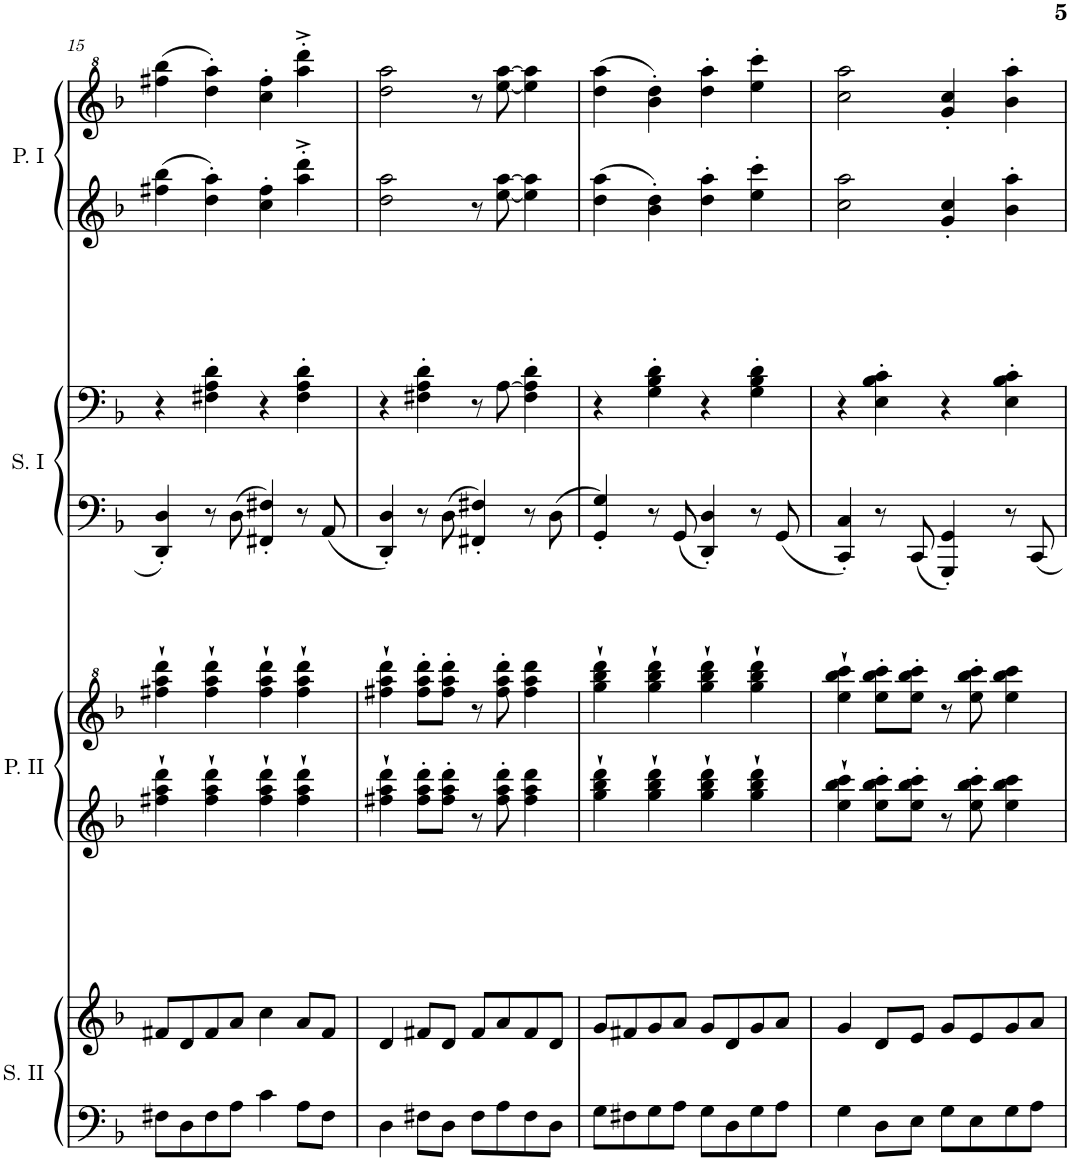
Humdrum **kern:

**kern	**kern	**kern	**kern	**kern	**kern	**kern	**kern
*part4	*part4	*part3	*part3	*part2	*part2	*part1	*part1
*staff8	*staff7	*staff6	*staff5	*staff4	*staff3	*staff2	*staff1
*I"Secondo II	*	*I"Primo II	*	*I"Secondo I	*	*I"Primo I	*
*I'S. II	*	*I'P. II	*	*I'S. I	*	*I'P. I	*
!!LO:PB:g=z
*clefF4	*clefG2	*clefG2	*clefG^2	*clefF4	*clefF4	*clefG2	*clefG^2
*k[b-]	*k[b-]	*k[b-]	*k[b-]	*k[b-]	*k[b-]	*k[b-]	*k[b-]
*M2/2	*M2/2	*M2/2	*M2/2	*M2/2	*M2/2	*M2/2	*M2/2
*met(c|)	*met(c|)	*met(c|)	*met(c|)	*met(c|)	*met(c|)	*met(c|)	*met(c|)
=15	=15	=15	=15	=15	=15	=15	=15
8F#X\L	8f#X/L	4ff#X\` 4aa\` 4ddd\`	4fff#X\` 4aaa\` 4dddd\`	4DD/' 4D/'	4r	4ff#X\ 4bb-\	(4fff#X\ 4bbb-\
8D\	8d/	.	.	.	.	.	.
8F#\	8f#/	4ff#\` 4aa\` 4ddd\`	4fff#\` 4aaa\` 4dddd\`	8r	4F#X\' 4A\' 4d\'	4dd\' 4aa\'	4ddd\' 4aaa\')
8A\J	8a/J	.	.	8D\	.	.	.
4c\	4cc\	4ff#\` 4aa\` 4ddd\`	4fff#\` 4aaa\` 4dddd\`	4FF#X/' 4F#X/'	4r	4cc\' 4ff#\'	4ccc\' 4fff#\'
8A\L	8a/L	4ff#\` 4aa\` 4ddd\`	4fff#\` 4aaa\` 4dddd\`	8r	4F#\' 4A\' 4d\'	4aa\'>^> 4ddd\'>^>	4aaa\'>^> 4dddd\'>^>
8F#\J	8f#/J	.	.	8AA/	.	.	.
=16	=16	=16	=16	=16	=16	=16	=16
4D\	4d/	4ff#X\` 4aa\` 4ddd\`	4fff#X\` 4aaa\` 4dddd\`	4DD/' 4D/'	4r	2dd\ 2aa\	2ddd\ 2aaa\
8F#X\L	8f#X/L	8ff#\'> 8aa\'> 8ddd\'>L	8fff#\'> 8aaa\'> 8dddd\'>L	8r	4F#X\' 4A\' 4d\'	.	.
8D\J	8d/J	8ff#\'> 8aa\'> 8ddd\'>J	8fff#\'> 8aaa\'> 8dddd\'>J	8D\	.	.	.
8F#\L	8f#/L	8r	8r	4FF#X/' 4F#X/'	8r	8r	8r
8A\	8a/	8ff#\'> 8aa\'> 8ddd\'>	8fff#\'> 8aaa\'> 8dddd\'>	.	[8A\	[8ee\ [8aa\	[8eee\ [8aaa\
8F#\	8f#/	4ff#\ 4aa\ 4ddd\	4fff#\ 4aaa\ 4dddd\	8r	4F#\' 4A\]' 4d\'	4ee\] 4aa\]	4eee\] 4aaa\]
8D\J	8d/J	.	.	8D\	.	.	.
=17	=17	=17	=17	=17	=17	=17	=17
8G\L	8g/L	4gg\` 4bb-\` 4ddd\`	4ggg\` 4bbb-\` 4dddd\`	4GG/' 4G/'	4r	4dd\ 4aa\	(4ddd\ 4aaa\
8F#X\	8f#X/	.	.	.	.	.	.
8G\	8g/	4gg\` 4bb-\` 4ddd\`	4ggg\` 4bbb-\` 4dddd\`	8r	4G\' 4B-\' 4d\'	4b-\' 4dd\'	4bb-\' 4ddd\')
8A\J	8a/J	.	.	8GG/	.	.	.
8G\L	8g/L	4gg\` 4bb-\` 4ddd\`	4ggg\` 4bbb-\` 4dddd\`	4DD/' 4D/'	4r	4dd\' 4aa\'	4ddd\' 4aaa\'
8D\	8d/	.	.	.	.	.	.
8G\	8g/	4gg\` 4bb-\` 4ddd\`	4ggg\` 4bbb-\` 4dddd\`	8r	4G\' 4B-\' 4d\'	4ee\' 4ccc\'	4eee\' 4cccc\'
8A\J	8a/J	.	.	8GG/	.	.	.
=18	=18	=18	=18	=18	=18	=18	=18
4G\	4g/	4ee\` 4bb-\` 4ccc\`	4eee\` 4bbb-\` 4cccc\`	4CC/' 4C/'	4r	2cc\ 2aa\	2ccc\ 2aaa\
8D\L	8d/L	8ee\'> 8bb-\'> 8ccc\'>L	8eee\'> 8bbb-\'> 8cccc\'>L	8r	4E\' 4B-\' 4c\'	.	.
8E\J	8e/J	8ee\'> 8bb-\'> 8ccc\'>J	8eee\'> 8bbb-\'> 8cccc\'>J	8CC/	.	.	.
8G\L	8g/L	8r	8r	4GGG/' 4GG/'	4r	4g/' 4cc/'	4gg/' 4ccc/'
8E\	8e/	8ee\'> 8bb-\'> 8ccc\'>	8eee\'> 8bbb-\'> 8cccc\'>	.	.	.	.
8G\	8g/	4ee\ 4bb-\ 4ccc\	4eee\ 4bbb-\ 4cccc\	8r	4E\' 4B-\' 4c\'	4b-\' 4aa\'	4bb-\' 4aaa\'
8A\J	8a/J	.	.	8CC/	.	.	.
=	=	=	=	=	=	=	=
*-	*-	*-	*-	*-	*-	*-	*-
